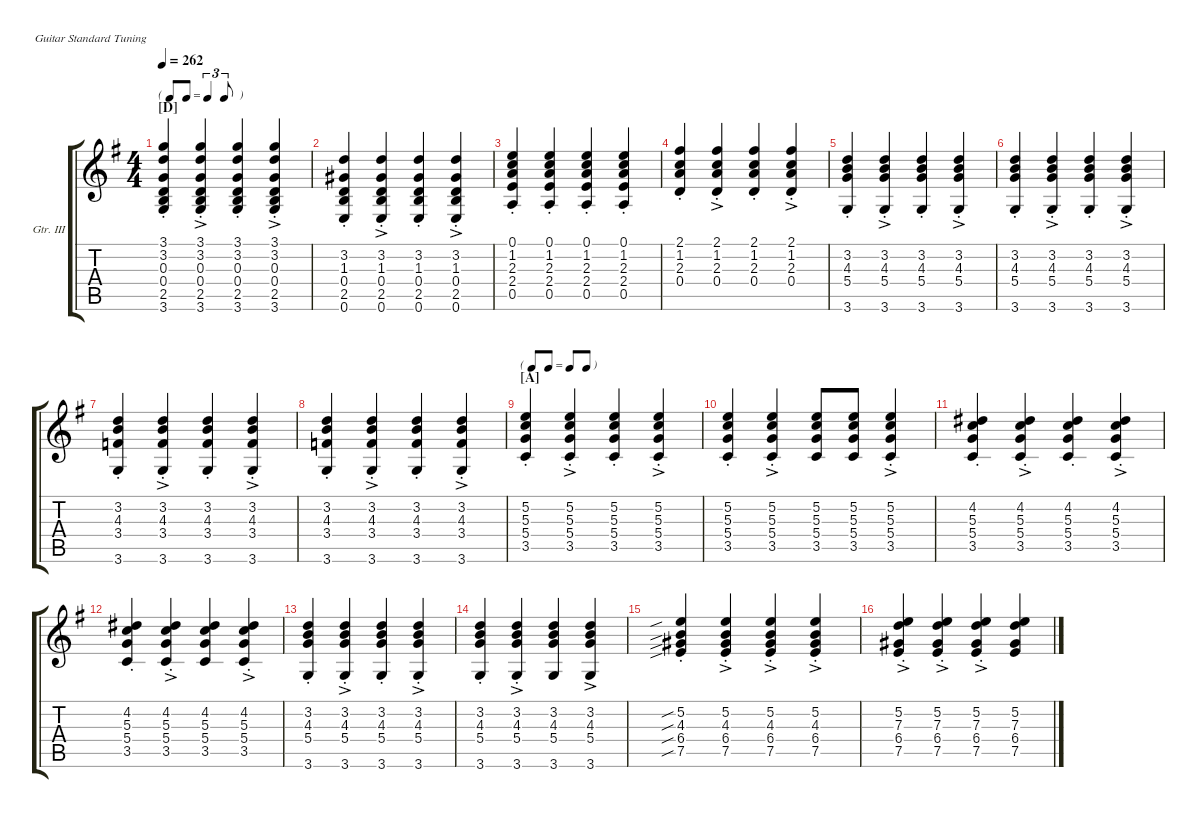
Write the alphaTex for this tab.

\hideDynamics
\bracketExtendMode groupsimilarinstruments
\firstSystemTrackNameOrientation horizontal
\otherSystemsTrackNameOrientation horizontal
\track ("Guitar III" "Gtr. III") {instrument acousticguitarsteel}
\staff {score tabs}
\tuning (E4 B3 G3 D3 A2 E2)
\ts (4 4)
\tf triplet8th
\section ("D" "")
\tempo 262
\clef g2
\ks g
(3.2{st} 0.3{st} 0.4{st} 3.6{st} 2.5{st} 3.1{st}).4{dy mp} (3.2{ac st} 0.3{ac st} 0.4{ac st} 3.6{ac st} 3.1{ac st} 2.5{ac st}).4 (3.2{st} 0.3{st} 0.4{st} 3.6{st} 2.5{st} 3.1{st}).4 (3.2{ac st} 0.3{ac st} 0.4{ac st} 3.6{ac st} 2.5{ac st} 3.1{ac st}).4 |
(0.6{st} 2.5{st} 0.4{st} 1.3{st} 3.2{st}).4 (0.6{ac st} 2.5{ac st} 0.4{ac st} 1.3{ac st} 3.2{ac st}).4 (0.6{st} 2.5{st} 0.4{st} 1.3{st} 3.2{st}).4 (0.6{ac st} 2.5{ac st} 0.4{ac st} 1.3{ac st} 3.2{ac st}).4 |
(0.5{st} 2.4{st} 2.3{st} 1.2{st} 0.1{st}).4 (0.5{st} 2.4{st} 2.3{st} 1.2{st} 0.1{st}).4 (0.5{st} 2.4{st} 2.3{st} 1.2{st} 0.1{st}).4 (0.5{st} 2.4{st} 2.3{st} 1.2{st} 0.1{st}).4 |
(0.4{st} 2.3{st} 1.2{st} 2.1{st}).4 (0.4{ac st} 2.3{ac st} 1.2{ac st} 2.1{ac st}).4 (0.4{st} 2.3{st} 1.2{st} 2.1{st}).4 (0.4{ac st} 2.3{ac st} 1.2{ac st} 2.1{ac st}).4 |
(3.2{st} 4.3{st} 5.4{st} 3.6{st}).4 (3.2{ac st} 4.3{ac st} 5.4{ac st} 3.6{ac st}).4 (3.2{st} 4.3{st} 5.4{st} 3.6{st}).4 (3.2{ac st} 4.3{ac st} 5.4{ac st} 3.6{ac st}).4 |
(3.2{st} 4.3{st} 5.4{st} 3.6{st}).4 (3.2{ac st} 4.3{ac st} 5.4{ac st} 3.6{ac st}).4 (3.2{st} 4.3{st} 5.4{st} 3.6{st}).4 (3.2{ac st} 4.3{ac st} 5.4{ac st} 3.6{ac st}).4 |
(3.2{st} 4.3{st} 3.4{st} 3.6{st}).4 (3.2{ac st} 4.3{ac st} 3.4{ac st} 3.6{ac st}).4 (3.2{st} 4.3{st} 3.4{st} 3.6{st}).4 (3.2{ac st} 4.3{ac st} 3.4{ac st} 3.6{ac st}).4 |
(3.2{st} 4.3{st} 3.4{st} 3.6{st}).4 (3.2{ac st} 4.3{ac st} 3.4{ac st} 3.6{ac st}).4 (3.2{st} 4.3{st} 3.4{st} 3.6{st}).4 (3.2{ac st} 4.3{ac st} 3.4{ac st} 3.6{ac st}).4 |
\tf none
\section ("A" "")
\scale
0.196203 (3.5{st} 5.4{st} 5.3{st} 5.2{st}).4 (3.5{ac st} 5.4{ac st} 5.3{ac st} 5.2{ac st}).4 (3.5{st} 5.4{st} 5.3{st} 5.2{st}).4 (3.5{ac st} 5.4{ac st} 5.3{ac st} 5.2{ac st}).4 |
\scale
0.196203 (3.5{st} 5.4{st} 5.3{st} 5.2{st}).4 (3.5{ac st} 5.4{ac st} 5.3{ac st} 5.2{ac st}).4 (3.5 5.4 5.3 5.2).8 (3.5 5.4 5.3 5.2).8 (3.5{ac st} 5.4{ac st} 5.3{ac st} 5.2{ac st}).4 |
\scale
0.196203 (3.5{st} 5.4{st} 5.3{st} 4.2{st}).4 (3.5{ac st} 5.4{ac st} 5.3{ac st} 4.2{ac st}).4 (3.5{st} 5.4{st} 5.3{st} 4.2{st}).4 (3.5{ac st} 5.4{ac st} 5.3{ac st} 4.2{ac st}).4 |
\scale
0.25 (3.5{st} 5.4{st} 5.3{st} 4.2{st}).4 (3.5{ac st} 5.4{ac st} 5.3{ac st} 4.2{ac st}).4 (3.5 5.4 5.3 4.2).4 (3.5{ac st} 5.4{ac st} 5.3{ac st} 4.2{ac st}).4 |
\scale
0.25 (3.2{st} 4.3{st} 5.4{st} 3.6{st}).4 (3.2{ac st} 4.3{ac st} 5.4{ac st} 3.6{ac st}).4 (3.2{st} 4.3{st} 5.4{st} 3.6{st}).4 (3.2{ac st} 4.3{ac st} 5.4{ac st} 3.6{ac st}).4 |
\scale
0.25 (3.2{st} 4.3{st} 5.4{st} 3.6{st}).4 (3.2{ac st} 4.3{ac st} 5.4{ac st} 3.6{ac st}).4 (3.2 4.3 5.4 3.6).4 (3.2{ac} 4.3{ac} 5.4{ac} 3.6{ac}).4 |
\scale
0.25 (7.5{sib st} 6.4{sib st} 4.3{sib st} 5.2{sib st}).4 (7.5{ac st} 6.4{ac st} 4.3{ac st} 5.2{ac st}).4 (7.5{ac st} 6.4{ac st} 4.3{ac st} 5.2{ac st}).4 (7.5{ac st} 6.4{ac st} 4.3{ac st} 5.2{ac st}).4 |
\scale
0.25 (7.5{ac st} 6.4{ac st} 7.3{ac st} 5.2{ac st}).4 (7.5{ac st} 6.4{ac st} 7.3{ac st} 5.2{ac st}).4 (7.5{ac st} 6.4{ac st} 7.3{ac st} 5.2{ac st}).4 (7.5 6.4 7.3 5.2).4
